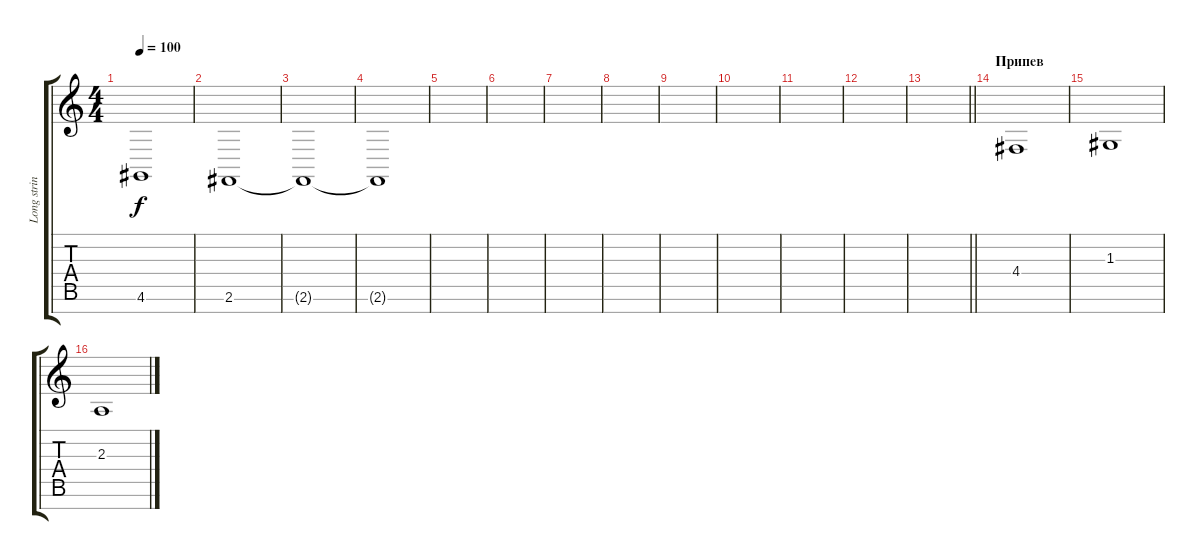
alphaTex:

\track ("Long strings" "Long strin") {instrument stringensemble1}
\staff {score tabs}
\tuning (E4 B3 G3 D3 A2 E2 B1) {hide}
\ts (4 4)
\tempo 100
\clef g2
\ks aminor
4.6.1{dy f} |
2.6.1 |
2.6{t}.1 |
2.6{t}.1 |
|
|
|
|
|
|
|
|
\barLineRight lightlight
|
\section ("" "Припев")
4.4.1 |
1.3.1 |
2.3.1
